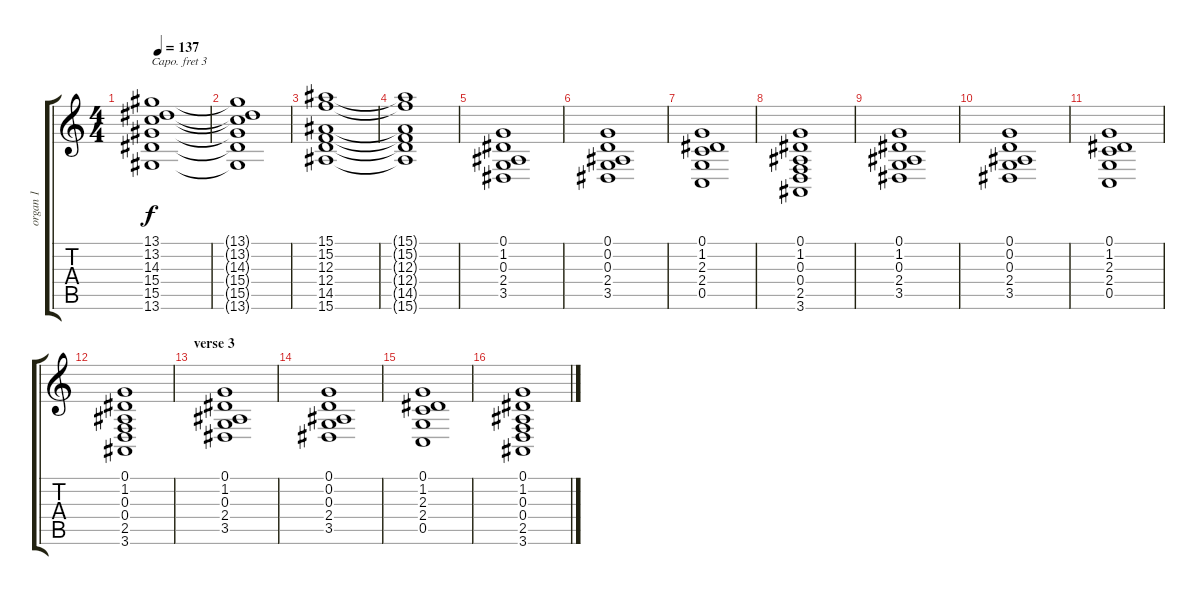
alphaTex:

\track ("organ 1" "organ 1") {instrument drawbarorgan}
\staff {score tabs}
\capo 3
\tuning (E4 B3 G3 D3 A2 E2) {hide}
\ts (4 4)
\tempo 137
\clef g2
\ks c
(13.1 13.2 14.3 15.4 15.5 13.6).1{dy f} |
(13.1{t} 13.2{t} 14.3{t} 15.4{t} 15.5{t} 13.6{t}).1 |
(15.1 15.2 12.3 12.4 14.5 15.6).1 |
(15.1{t} 15.2{t} 12.3{t} 12.4{t} 14.5{t} 15.6{t}).1 |
(0.1 1.2 0.3 2.4 3.5).1{volume 6 balance 8 instrument drawbarorgan} |
(0.1 0.2 0.3 2.4 3.5).1 |
(0.1 1.2 2.3 2.4 0.5).1 |
(0.1 1.2 0.3 0.4 2.5 3.6).1 |
(0.1 1.2 0.3 2.4 3.5).1 |
(0.1 0.2 0.3 2.4 3.5).1 |
(0.1 1.2 2.3 2.4 0.5).1 |
(0.1 1.2 0.3 0.4 2.5 3.6).1 |
\section ("" "verse 3")
(0.1 1.2 0.3 2.4 3.5).1{volume 7} |
(0.1 0.2 0.3 2.4 3.5).1 |
(0.1 1.2 2.3 2.4 0.5).1 |
(0.1 1.2 0.3 0.4 2.5 3.6).1
